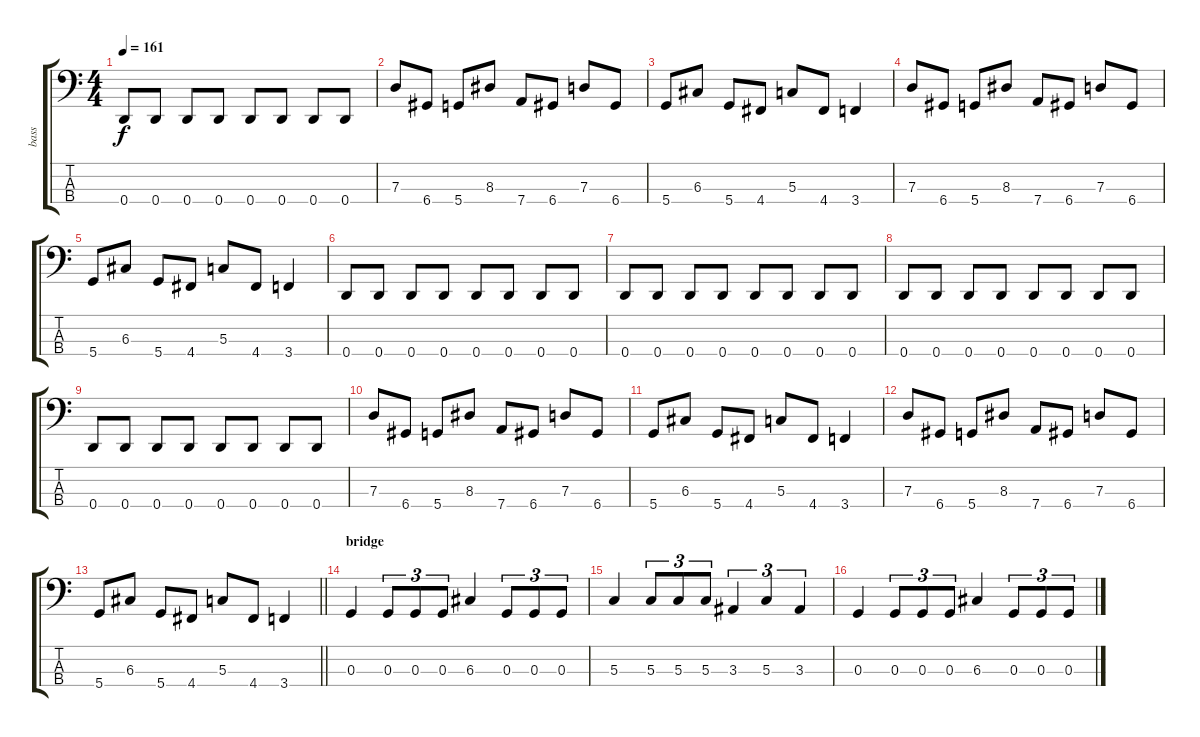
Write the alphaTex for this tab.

\track ("bass" "bass") {instrument electricbasspick}
\staff {score tabs}
\tuning (F2 C2 G1 D1) {hide}
\ts (4 4)
\tempo 161
\clef f4
\ks c
0.4.8{dy f} 0.4.8 0.4.8 0.4.8 0.4.8 0.4.8 0.4.8 0.4.8 |
7.3.8 6.4.8 5.4.8 8.3.8 7.4.8 6.4.8 7.3.8 6.4.8 |
5.4.8 6.3.8 5.4.8 4.4.8 5.3.8 4.4.8 3.4.4 |
7.3.8 6.4.8 5.4.8 8.3.8 7.4.8 6.4.8 7.3.8 6.4.8 |
5.4.8 6.3.8 5.4.8 4.4.8 5.3.8 4.4.8 3.4.4 |
0.4.8 0.4.8 0.4.8 0.4.8 0.4.8 0.4.8 0.4.8 0.4.8 |
0.4.8 0.4.8 0.4.8 0.4.8 0.4.8 0.4.8 0.4.8 0.4.8 |
0.4.8 0.4.8 0.4.8 0.4.8 0.4.8 0.4.8 0.4.8 0.4.8 |
0.4.8 0.4.8 0.4.8 0.4.8 0.4.8 0.4.8 0.4.8 0.4.8 |
7.3.8 6.4.8 5.4.8 8.3.8 7.4.8 6.4.8 7.3.8 6.4.8 |
5.4.8 6.3.8 5.4.8 4.4.8 5.3.8 4.4.8 3.4.4 |
7.3.8 6.4.8 5.4.8 8.3.8 7.4.8 6.4.8 7.3.8 6.4.8 |
\barLineRight lightlight
5.4.8 6.3.8 5.4.8 4.4.8 5.3.8 4.4.8 3.4.4 |
\section ("" "bridge")
0.3.4 0.3.8{tu (3 2)} 0.3.8{tu (3 2)} 0.3.8{tu (3 2)} 6.3.4 0.3.8{tu (3 2)} 0.3.8{tu (3 2)} 0.3.8{tu (3 2)} |
5.3.4 5.3.8{tu (3 2)} 5.3.8{tu (3 2)} 5.3.8{tu (3 2)} 3.3.4{tu (3 2)} 5.3.4{tu (3 2)} 3.3.4{tu (3 2)} |
0.3.4 0.3.8{tu (3 2)} 0.3.8{tu (3 2)} 0.3.8{tu (3 2)} 6.3.4 0.3.8{tu (3 2)} 0.3.8{tu (3 2)} 0.3.8{tu (3 2)}
